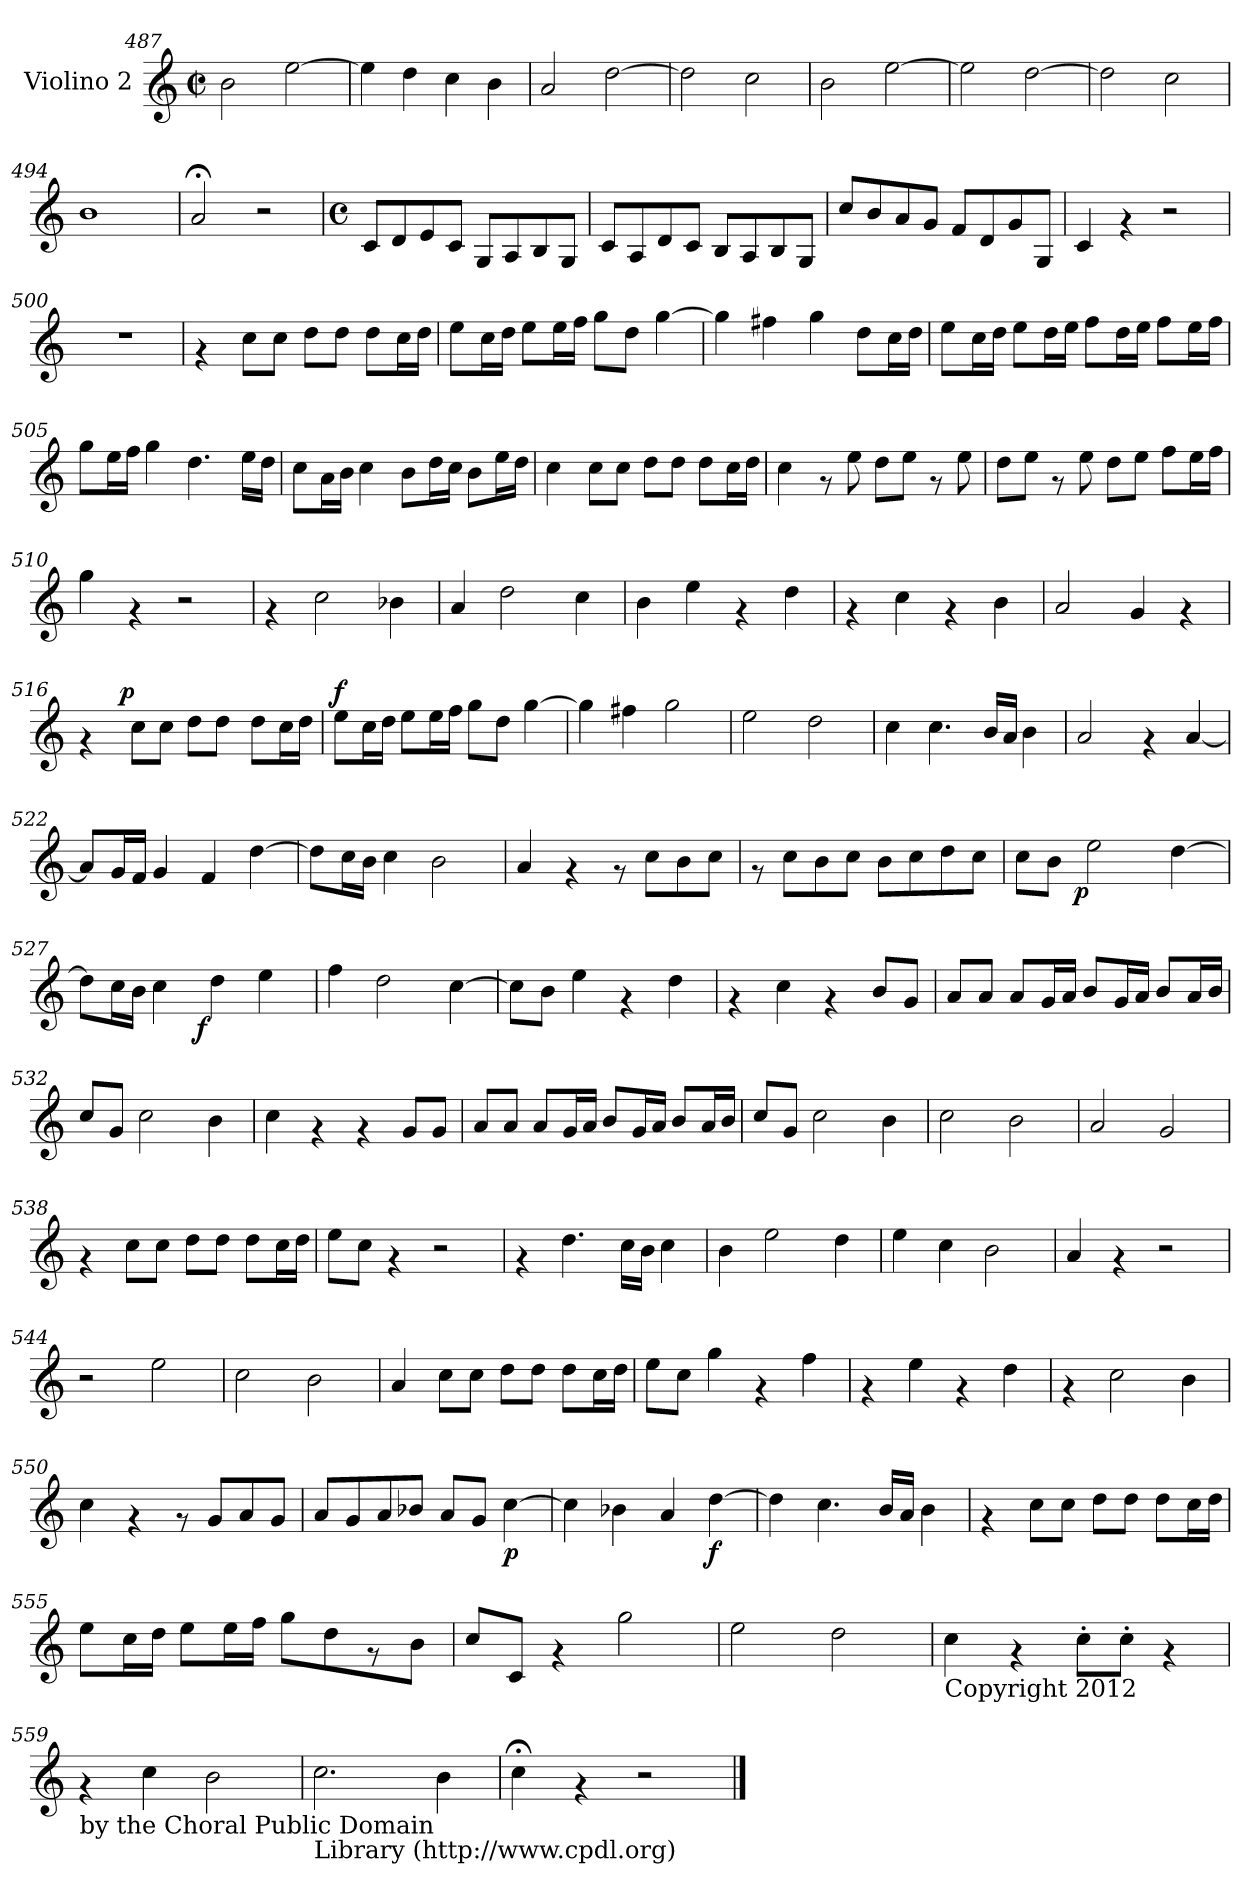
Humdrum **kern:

**kern	**dynam
*part1	*part1
*staff1	*staff1
*I"Violino 2	*
*I'Violino 2	*
*clefG2	*
*k[]	*
*C:	*
*M2/2	*
*met(c|)	*
=487	=487
2b\	.
[>2ee\	.
=488	=488
4ee\]	.
4dd\	.
4cc\	.
4b\	.
=489	=489
2a/	.
[>2dd\	.
=490	=490
2dd\]	.
2cc\	.
=491	=491
2b\	.
[>2ee\	.
=492	=492
2ee\]	.
[>2dd\	.
=493	=493
2dd\]	.
2cc\	.
=494	=494
1b	.
=495	=495
2a;/	.
2r	.
!!LO:LB:g=z
=496	=496
*M4/4	*
*met(c)	*
8c/L	.
8d/	.
8e/	.
8c/J	.
8G/L	.
8A/	.
8B/	.
8G/J	.
=497	=497
8c/L	.
8A/	.
8d/	.
8c/J	.
8B/L	.
8A/	.
8B/	.
8G/J	.
=498	=498
8cc/L	.
8b/	.
8a/	.
8g/J	.
8f/L	.
8d/	.
8g/	.
8G/J	.
=499	=499
4c/	.
4rf	.
2r	.
!!LO:LB:g=z
=500	=500
1r	.
=501	=501
4rf	.
8cc\L	.
8cc\J	.
8dd\L	.
8dd\J	.
8dd\L	.
16cc\L	.
16dd\JJ	.
=502	=502
8ee\L	.
16cc\L	.
16dd\JJ	.
8ee\L	.
16ee\L	.
16ff\JJ	.
8gg\L	.
8dd\J	.
[>4gg\	.
=503	=503
4gg\]	.
4ff#X\	.
4gg\	.
8dd\L	.
16cc\L	.
16dd\JJ	.
!!LO:LB:g=z
=504	=504
8ee\L	.
16cc\L	.
16dd\JJ	.
8ee\L	.
16dd\L	.
16ee\JJ	.
8ff\L	.
16dd\L	.
16ee\JJ	.
8ff\L	.
16ee\L	.
16ff\JJ	.
=505	=505
8gg\L	.
16ee\L	.
16ff\JJ	.
4gg\	.
4.dd\	.
16ee\LL	.
16dd\JJ	.
=506	=506
8cc\L	.
16a\L	.
16b\JJ	.
4cc\	.
8b\L	.
16dd\L	.
16cc\JJ	.
8b\L	.
16ee\L	.
16dd\JJ	.
=507	=507
4cc\	.
8cc\L	.
8cc\J	.
8dd\L	.
8dd\J	.
8dd\L	.
16cc\L	.
16dd\JJ	.
!!LO:LB:g=z
=508	=508
4cc\	.
8rf	.
8ee\	.
8dd\L	.
8ee\J	.
8rf	.
8ee\	.
=509	=509
8dd\L	.
8ee\J	.
8rf	.
8ee\	.
8dd\L	.
8ee\J	.
8ff\L	.
16ee\L	.
16ff\JJ	.
=510	=510
4gg\	.
4rf	.
2r	.
=511	=511
4rf	.
2cc\	.
4b-X\	.
=512	=512
4a/	.
2dd\	.
4cc\	.
!!LO:LB:g=z
=513	=513
4b\	.
4ee\	.
4rf	.
4dd\	.
=514	=514
4rf	.
4cc\	.
4rf	.
4b\	.
=515	=515
2a/	.
4g/	.
4rf	.
=516	=516
*^	*
4rf	8..ryy	.
!	!	!LO:DY:a
.	2ryy	p
8cc\L	.	.
8cc\J	.	.
8dd\L	.	.
8dd\J	.	.
.	4ryy	.
8dd\L	.	.
16cc\L	.	.
16dd\JJ	.	.
.	32ryy	.
=517	=517	=517
!	!	!LO:DY:a
*v	*v	*
8ee\L	f
16cc\L	.
16dd\JJ	.
8ee\L	.
16ee\L	.
16ff\JJ	.
8gg\L	.
8dd\J	.
[<4gg\	.
!!LO:LB:g=z
=518	=518
4gg\]	.
4ff#X\	.
2gg\	.
=519	=519
2ee\	.
2dd\	.
=520	=520
4cc\	.
4.cc\	.
16b/LL	.
16a/JJ	.
4b\	.
=521	=521
2a/	.
4rf	.
[<4a/	.
=522	=522
8a/L]	.
16g/L	.
16f/JJ	.
4g/	.
4f/	.
[>4dd\	.
=523	=523
8dd\L]	.
16cc\L	.
16b\JJ	.
4cc\	.
2b\	.
!!LO:LB:g=z
=524	=524
4a/	.
4rf	.
8rf	.
8cc\L	.
8b\	.
8cc\J	.
=525	=525
8rf	.
8cc\L	.
8b\	.
8cc\J	.
8b\L	.
8cc\	.
8dd\	.
8cc\J	.
=526	=526
*^	*
8cc\L	8..ryy	.
8b\J	.	.
!	!	!LO:DY:b
.	2ryy	p
2ee\	.	.
.	4ryy	.
[>4dd\	.	.
.	32ryy	.
=527	=527	=527
8dd\L]	4...ryy	.
16cc\L	.	.
16b\JJ	.	.
4cc\	.	.
!	!	!LO:DY:b
.	2ryy	f
4dd\	.	.
4ee\	.	.
.	32ryy	.
*v	*v	*
=528	=528
4ff\	.
2dd\	.
[<4cc\	.
!!LO:LB:g=z
=529	=529
8cc\L]	.
8b\J	.
4ee\	.
4rf	.
4dd\	.
=530	=530
4rf	.
4cc\	.
4rf	.
8b/L	.
8g/J	.
=531	=531
8a/L	.
8a/J	.
8a/L	.
16g/L	.
16a/JJ	.
8b/L	.
16g/L	.
16a/JJ	.
8b/L	.
16a/L	.
16b/JJ	.
=532	=532
8cc/L	.
8g/J	.
2cc\	.
4b\	.
=533	=533
4cc\	.
4rf	.
4rf	.
8g/L	.
8g/J	.
!!LO:PB:g=z
=534	=534
8a/L	.
8a/J	.
8a/L	.
16g/L	.
16a/JJ	.
8b/L	.
16g/L	.
16a/JJ	.
8b/L	.
16a/L	.
16b/JJ	.
=535	=535
8cc/L	.
8g/J	.
2cc\	.
4b\	.
=536	=536
2cc\	.
2b\	.
=537	=537
2a/	.
2g/	.
=538	=538
4rf	.
8cc\L	.
8cc\J	.
8dd\L	.
8dd\J	.
8dd\L	.
16cc\L	.
16dd\JJ	.
=539	=539
8ee\L	.
8cc\J	.
4rf	.
2r	.
!!LO:LB:g=z
=540	=540
4rf	.
4.dd\	.
16cc\LL	.
16b\JJ	.
4cc\	.
=541	=541
4b\	.
2ee\	.
4dd\	.
=542	=542
4ee\	.
4cc\	.
2b\	.
=543	=543
4a/	.
4rf	.
2r	.
=544	=544
2r	.
2ee\	.
=545	=545
2cc\	.
2b\	.
=546	=546
4a/	.
8cc\L	.
8cc\J	.
8dd\L	.
8dd\J	.
8dd\L	.
16cc\L	.
16dd\JJ	.
!!LO:LB:g=z
=547	=547
8ee\L	.
8cc\J	.
4gg\	.
4rf	.
4ff\	.
=548	=548
4rf	.
4ee\	.
4rf	.
4dd\	.
=549	=549
4rf	.
2cc\	.
4b\	.
=550	=550
4cc\	.
4rf	.
8rf	.
8g/L	.
8a/	.
8g/J	.
=551	=551
8a/L	.
8g/	.
8a/	.
8b-X/J	.
8a/L	.
8g/J	.
!	!LO:DY:b
[<4cc\	p
!!LO:LB:g=z
=552	=552
4cc\]	.
4b-X\	.
4a/	.
!	!LO:DY:b
[>4dd\	f
=553	=553
4dd\]	.
4.cc\	.
16b/LL	.
16a/JJ	.
4b\	.
=554	=554
4rf	.
8cc\L	.
8cc\J	.
8dd\L	.
8dd\J	.
8dd\L	.
16cc\L	.
16dd\JJ	.
=555	=555
8ee\L	.
16cc\L	.
16dd\JJ	.
8ee\L	.
16ee\L	.
16ff\JJ	.
8gg\L	.
8dd\	.
8rf	.
8b\J	.
!!LO:LB:g=z
=556	=556
8cc/L	.
8c/J	.
4rf	.
2gg\	.
=557	=557
2ee\	.
2dd\	.
=558	=558
!LO:TX:b:t=Copyright 2012	!
4cc\	.
4rf	.
8cc'>\L	.
8cc'>\J	.
4rf	.
=559	=559
!LO:TX:b:t=by the Choral Public Domain	!
4rf	.
4cc\	.
2b\	.
=560	=560
!LO:TX:b:t=Library (http&colon;//www.cpdl.org)	!
2.cc\	.
4b\	.
=561	=561
4cc;<\	.
4rf	.
2r	.
==	==
*-	*-
